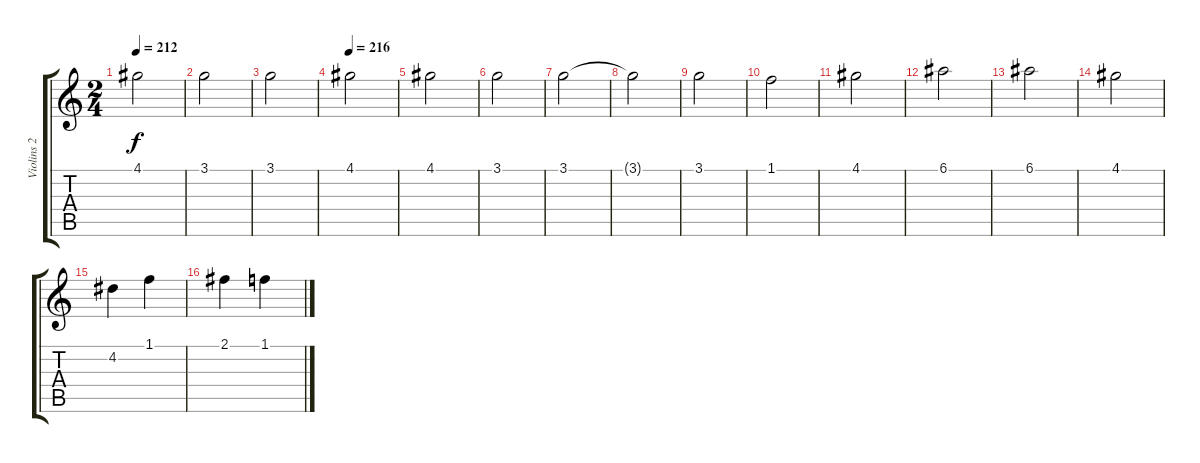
\track ("Violins 2" "Violins 2") {instrument contrabass}
\staff {score tabs}
\tuning (E4 B3 G3 D3 A2 E2) {hide}
\ts (2 4)
\tempo 212
\clef g2
\ks c
4.1.2{dy f} |
3.1.2 |
3.1.2 |
\tempo 216
4.1.2 |
4.1.2 |
3.1.2 |
3.1.2 |
3.1{t}.2 |
3.1.2 |
1.1.2 |
4.1.2 |
6.1.2 |
6.1.2 |
4.1.2 |
4.2.4 1.1.4 |
2.1.4 1.1.4
